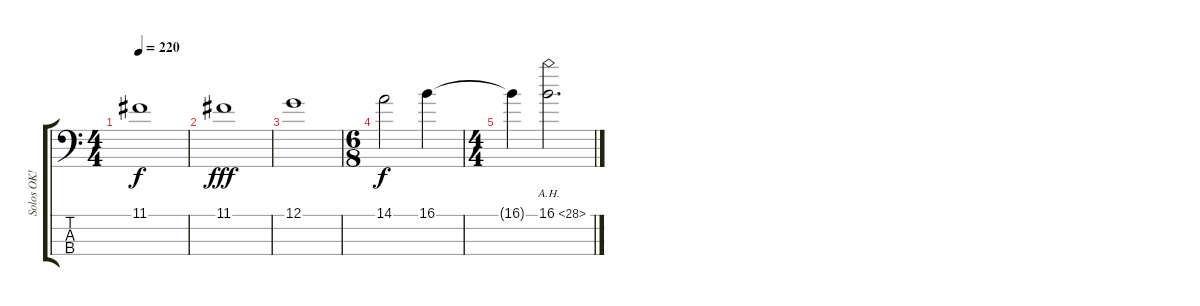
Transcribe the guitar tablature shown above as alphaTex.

\track ("Solos OK!" "Solos OK!") {instrument electricbasspick}
\staff {score tabs}
\tuning (G2 D2 A1 E1) {hide}
\ts (4 4)
\tempo 220
\clef f4
\ks c
11.1.1{dy f} |
11.1.1{dy fff} |
12.1.1 |
\ts (6 8)
14.1.2{dy f} 16.1.4 |
\ts (4 4)
16.1{t}.4 16.1{ah 12}.2{d}
